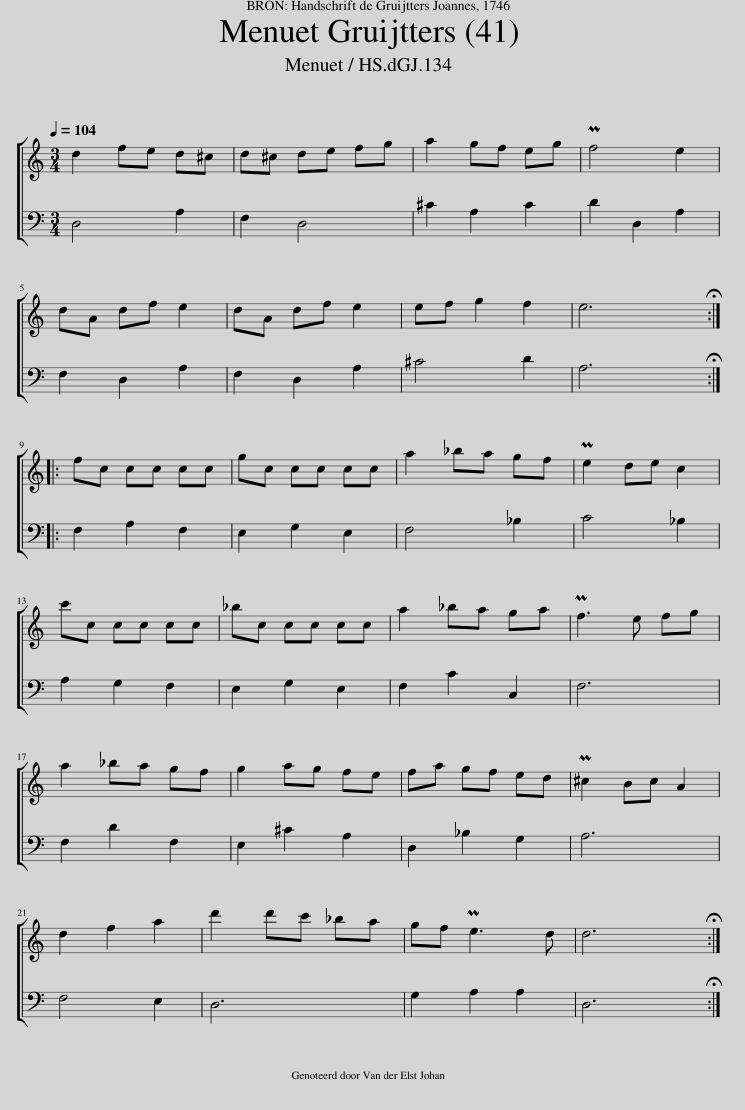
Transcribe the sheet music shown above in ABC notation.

X:1
%%score [ 1 2 ]
L:1/8
Q:1/4=104
M:3/4
I:linebreak $
K:C
V:1 treble
V:2 bass
V:1
 d2 fe d^c | d^c de fg | a2 gf eg | Pf4 e2 |$ dA df e2 | %5
 dA df e2 | ef g2 f2 | e6 ::$ fc cc cc | gc cc cc | %10
 a2 _ba gf | Pe2 de c2 |$ c'c cc cc | _bc cc cc | a2 _ba ga | %15
 Pf3 e fg |$ a2 _ba gf | g2 ag fe | fa gf ed | P^c2 Bc A2 |$ %20
 d2 f2 a2 | d'2 d'c' _ba | gf Pe3 d | d6 :| %24
V:2
 D,4 A,2 | F,2 D,4 | ^C2 A,2 C2 | D2 D,2 A,2 |$ F,2 D,2 A,2 | %5
 F,2 D,2 A,2 | ^C4 D2 | A,6 ::$ F,2 A,2 F,2 | E,2 G,2 E,2 | %10
 F,4 _B,2 | C4 _B,2 |$ A,2 G,2 F,2 | E,2 G,2 E,2 | F,2 C2 C,2 | %15
 F,6 |$ F,2 D2 F,2 | E,2 ^C2 A,2 | D,2 _B,2 G,2 | A,6 |$ %20
 F,4 E,2 | D,6 | G,2 A,2 A,2 | D,6 :| %24
